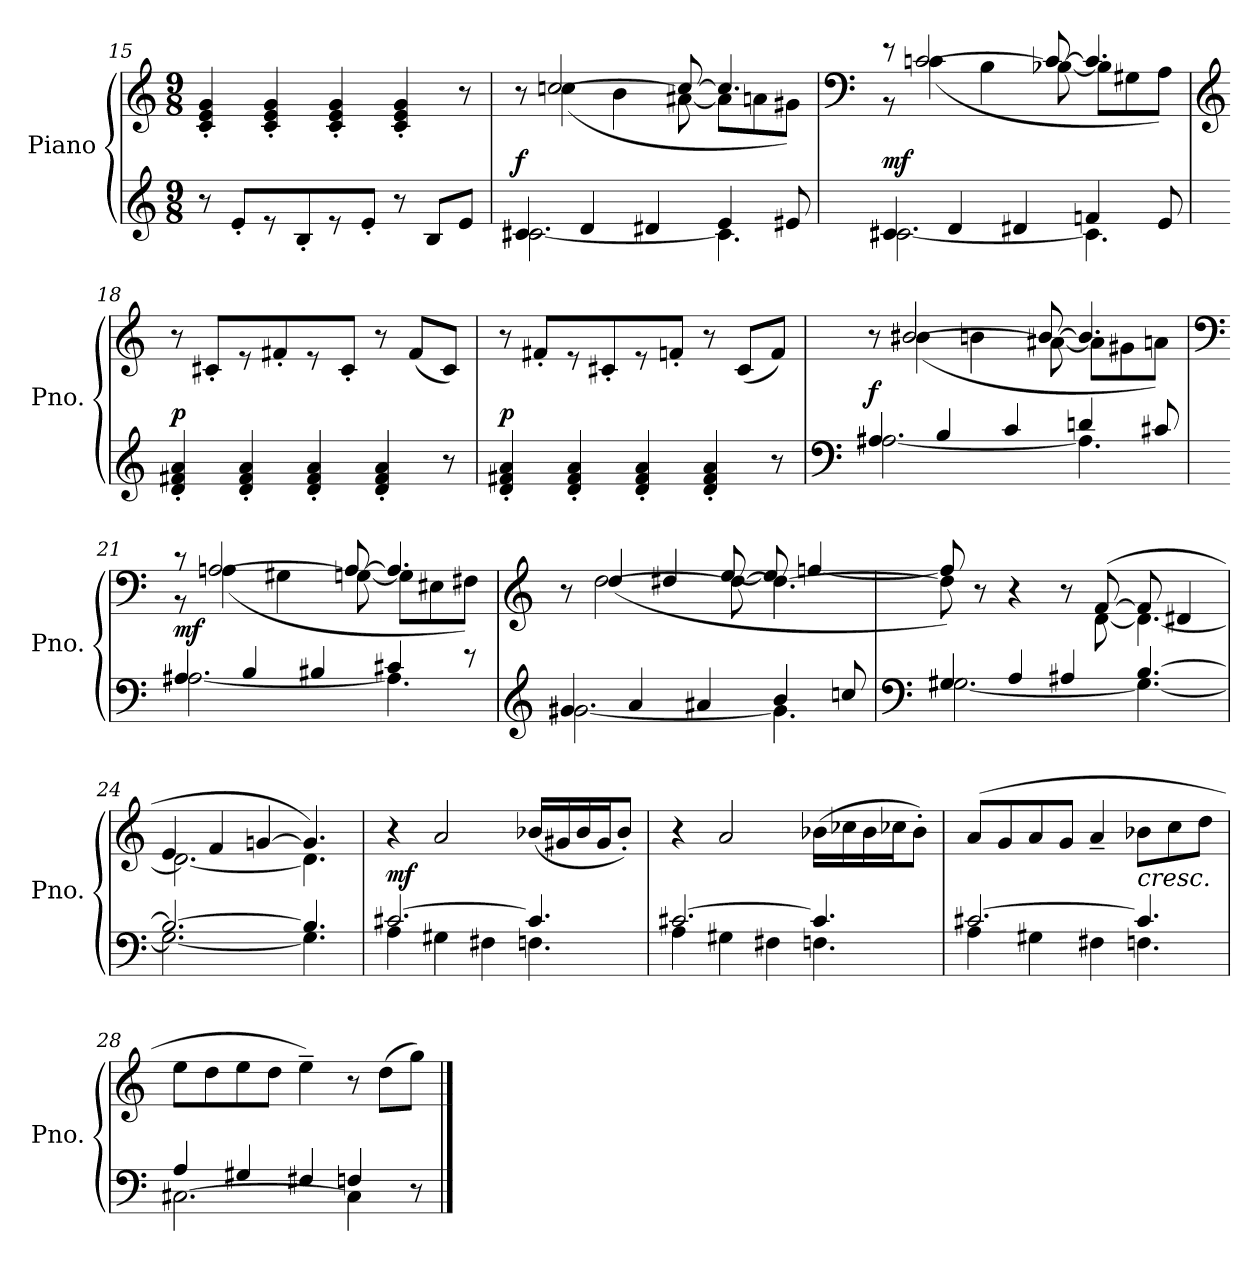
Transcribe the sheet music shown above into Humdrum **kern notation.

**kern	**kern	**dynam
*part1	*part1	*part1
*staff2	*staff1	*staff1/2
*I"Piano	*	*
*I'Pno.	*	*
!!LO:LB:g=z
*clefG2	*clefG2	*
*k[]	*k[]	*
*M9/8	*M9/8	*
=15	=15	=15
8r	4c/' 4e/' 4g/'	.
8e'/L	.	.
8r	4c/' 4e/' 4g/'	.
8B'/	.	.
8r	4c/' 4e/' 4g/'	.
8e'/J	.	.
8r	4c/' 4e/' 4g/'	.
8B/L	.	.
8e/J	8r	.
=16	=16	=16
*^	*^	*
!	!	!	!	!LO:DY:a=2
4c#X/	[2.c#\	8r	8ryy	f
.	.	[2ccn/	(<4cc\	.
4d/	.	.	.	.
.	.	.	4b\	.
4d#X/	.	.	.	.
.	.	8cc/_	[8a#X\	.
4e/	4.c#\]	4.cc/]	8a#\L]	.
.	.	.	8an\	.
8e#X/	.	.	8g#X\J)	.
=17	=17	=17	=17	=17
*	*	*clefF4	*	*
!	!	!	!	!LO:DY:a=2
4c#X/	[2.c#\	8r	8r	mf
.	.	[2cn/	(<4c\	.
4d/	.	.	.	.
.	.	.	4B\	.
4d#X/	.	.	.	.
.	.	8c/_	[8B-X\	.
4fn/	4.c#\]	4.c/]	8B-\L]	.
.	.	.	8G#X\	.
8e/	.	.	8A\J)	.
*v	*v	*	*	*
*	*v	*v	*
!!LO:LB:g=z
=18	=18	=18
*	*clefG2	*
*	*^	*
!	!	!	!LO:DY:a=2
*	*v	*v	*
4d/' 4f#X/' 4a/'	8r	p
.	8c#X'/L	.
4d/' 4f#/' 4a/'	8r	.
.	8f#X'/	.
4d/' 4f#/' 4a/'	8r	.
.	8c#'/J	.
4d/' 4f#/' 4a/'	8r	.
.	(<8f#/L	.
8r	8c#/J)	.
=19	=19	=19
!	!	!LO:DY:a=2
4d/' 4f#X/' 4a/'	8r	p
.	8f#X'/L	.
4d/' 4f#/' 4a/'	8r	.
.	8c#X'/	.
4d/' 4f#/' 4a/'	8r	.
.	8fn'/J	.
4d/' 4f#/' 4a/'	8r	.
.	(<8c#/L	.
8r	8f/J)	.
=20	=20	=20
*clefF4	*	*
*^	*^	*
!	!	!	!	!LO:DY:a=2
4A#X/	[2.A#\	8r	8ryy	f
.	.	[2b#X/	(<4b#\	.
4B/	.	.	.	.
.	.	.	4bn\	.
4c/	.	.	.	.
.	.	8b#/_	[8a#X\	.
4dn/	4.A#\]	4.b#/]	8a#\L]	.
.	.	.	8g#X\	.
8c#X/	.	.	8an\J)	.
!!LO:PB:g=z	!!
=21	=21	=21	=21	=21
*	*	*clefF4	*	*
!	!	!	!	!LO:DY:a=2
4A#X/	[2.A#\	8r	8r	mf
.	.	[2An/	(<4A\	.
4B/	.	.	.	.
.	.	.	4G#X\	.
4B#X/	.	.	.	.
.	.	8A/_	[8Gn\	.
4c#X/	4.A#\]	4.A/]	8G\L]	.
.	.	.	8E#X\	.
8r	.	.	8F#X\J)	.
=22	=22	=22	=22	=22
*clefG2	*	*clefG2	*	*
4g#X/	[2.g#\	8r	8ryy	.
.	.	[2dd\	(>4dd/	.
4a/	.	.	.	.
.	.	.	4dd#X/	.
4a#X/	.	.	.	.
.	.	8dd\_	[8ee/	.
4b/	4.g#\]	4.dd\_	8ee/]	.
.	.	.	[4ffn/	.
8ccn/	.	.	.	.
!!LO:LB:g=z	!!
=23	=23	=23	=23	=23
*clefF4	*	*	*	*
4G#X/	[2.G#\	8ff/])	8dd\]	.
.	.	8r	8ryy	.
4A/	.	4r	4ryy	.
4A#X/	.	8r	8ryy	.
.	.	(>[8f/	[8d\	.
[4.B/	4.G#\_	8f/]	4.d\_	.
.	.	4d#X/	.	.
=24	=24	=24	=24	=24
2.B/_	2.G#\_	4e/	2.d\_	.
.	.	4f/	.	.
.	.	[4gn/	.	.
4.B/]	4.G#\]	4.g/])	4.d\]	.
=25	=25	=25	=25	=25
!	!	!	!	!LO:DY:a=2
*	*	*v	*v	*
[2.c#X/	4A\	4r	mf
.	4G#X\	2a/	.
.	4F#X\	.	.
4.c#/]	4.Fn\	(<16b-X/LL	.
.	.	16g#X/	.
.	.	16b-/	.
.	.	16g#/J	.
.	.	8b-'/J)	.
!!LO:LB:g=z
=26	=26	=26	=26
[2.c#X/	4A\	4r	.
.	4G#X\	2a/	.
.	4F#X\	.	.
4.c#/]	4.Fn\	(>16b-X\LL	.
.	.	16cc-X\	.
.	.	16b-\	.
.	.	16cc-X\J	.
.	.	8b-'\J)	.
=27	=27	=27	=27
[2.c#X/	4A\	(>8a/L	.
.	.	8g/	.
.	4G#X\	8a/	.
.	.	8g/J	.
.	4F#X\	4a~/	.
!	!	!LO:TX:b:i:t=cresc.	!
4.c#/]	4.Fn\	8b-X\L	.
.	.	8cc\	.
.	.	8dd\J	.
=28	=28	=28	=28
[2.C#X\	4A/	8ee\L	.
.	.	8dd\	.
.	4G#X/	8ee\	.
.	.	8dd\J	.
.	4F#X/	4ee~\)	.
4C#\]	4Fn/	8r	.
.	.	(>8dd\L	.
8r	8ryy	8gg\J)	.
*v	*v	*	*
==	==	==
*-	*-	*-
